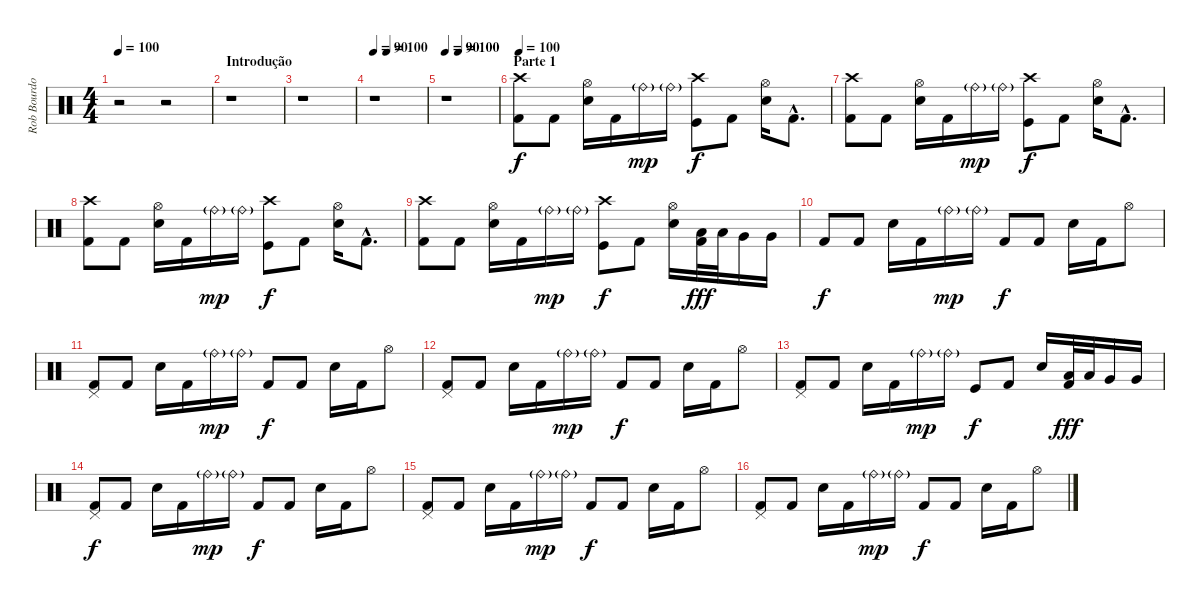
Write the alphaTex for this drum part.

\track ("Rob Bourdon" "Rob Bourdo") {instrument percussion}
\staff {score}
\articulation defaults
\ts (4 4)
\tempo 100
\clef neutral
\ks c
r.2{dy f} r.2 |
\section ("" "Introdução")
r.1 |
r.1 |
\tempo 90
\tempo (100 0.25)
r.1 |
\tempo 90
\tempo (100 0.25)
r.1 |
\section ("" "Parte 1")
\tempo 100
("Kick (hit) 2" "Crash high (hit)").8 "Kick (hit) 2".8 ("Snare (hit) 2" "Hi-Hat (open)").16 "Kick (hit) 2".16 "Ride (bell)"{g}.16{dy mp} "Ride (bell)"{g}.16 ("Kick (hit)" "Crash high (hit)").8{dy f} "Kick (hit) 2".8 ("Snare (hit) 2" "Hi-Hat (open)").16 "Kick (hit) 2"{hac}.8{d} |
("Kick (hit) 2" "Crash high (hit)").8 "Kick (hit) 2".8 ("Snare (hit) 2" "Hi-Hat (open)").16 "Kick (hit) 2".16 "Ride (bell)"{g}.16{dy mp} "Ride (bell)"{g}.16 ("Kick (hit)" "Crash high (hit)").8{dy f} "Kick (hit) 2".8 ("Snare (hit) 2" "Hi-Hat (open)").16 "Kick (hit) 2"{hac}.8{d} |
("Kick (hit) 2" "Crash high (hit)").8 "Kick (hit) 2".8 ("Snare (hit) 2" "Hi-Hat (open)").16 "Kick (hit) 2".16 "Ride (bell)"{g}.16{dy mp} "Ride (bell)"{g}.16 ("Kick (hit)" "Crash high (hit)").8{dy f} "Kick (hit) 2".8 ("Snare (hit) 2" "Hi-Hat (open)").16 "Kick (hit) 2"{hac}.8{d} |
("Kick (hit) 2" "Crash high (hit)").8 "Kick (hit) 2".8 ("Snare (hit) 2" "Hi-Hat (open)").16 "Kick (hit) 2".16 "Ride (bell)"{g}.16{dy mp} "Ride (bell)"{g}.16 ("Kick (hit)" "Crash high (hit)").8{dy f} "Kick (hit) 2".8 ("Snare (hit) 2" "Hi-Hat (open)").16 ("Kick (hit) 2" "Low Tom (hit)").32{dy fff} "Low Tom (hit)".32 "Very Low Tom (hit)".16 "Very Low Tom (hit)".16 |
"Kick (hit) 2".8{dy f} "Kick (hit) 2".8 "Snare (hit) 2".16 "Kick (hit) 2".16 "Ride (bell)"{g}.16{dy mp} "Ride (bell)"{g}.16 "Kick (hit) 2".8{dy f} "Kick (hit) 2".8 "Snare (hit) 2".16 "Kick (hit) 2".16 "Hi-Hat (open)".8 |
("Kick (hit) 2" "Pedal Hi-Hat (hit)").8 "Kick (hit) 2".8 "Snare (hit) 2".16 "Kick (hit) 2".16 "Ride (bell)"{g}.16{dy mp} "Ride (bell)"{g}.16 "Kick (hit) 2".8{dy f} "Kick (hit) 2".8 "Snare (hit) 2".16 "Kick (hit) 2".16 "Hi-Hat (open)".8 |
("Kick (hit) 2" "Pedal Hi-Hat (hit)").8 "Kick (hit) 2".8 "Snare (hit) 2".16 "Kick (hit) 2".16 "Ride (bell)"{g}.16{dy mp} "Ride (bell)"{g}.16 "Kick (hit) 2".8{dy f} "Kick (hit) 2".8 "Snare (hit) 2".16 "Kick (hit) 2".16 "Hi-Hat (open)".8 |
("Kick (hit) 2" "Pedal Hi-Hat (hit)").8 "Kick (hit) 2".8 "Snare (hit) 2".16 "Kick (hit) 2".16 "Ride (bell)"{g}.16{dy mp} "Ride (bell)"{g}.16 "Kick (hit)".8{dy f} "Kick (hit) 2".8 "Snare (hit) 2".16 ("Kick (hit) 2" "Low Tom (hit)").32{dy fff} "Low Tom (hit)".32 "Very Low Tom (hit)".16 "Very Low Tom (hit)".16 |
("Kick (hit) 2" "Pedal Hi-Hat (hit)").8{dy f} "Kick (hit) 2".8 "Snare (hit) 2".16 "Kick (hit) 2".16 "Ride (bell)"{g}.16{dy mp} "Ride (bell)"{g}.16 "Kick (hit) 2".8{dy f} "Kick (hit) 2".8 "Snare (hit) 2".16 "Kick (hit) 2".16 "Hi-Hat (open)".8 |
("Kick (hit) 2" "Pedal Hi-Hat (hit)").8 "Kick (hit) 2".8 "Snare (hit) 2".16 "Kick (hit) 2".16 "Ride (bell)"{g}.16{dy mp} "Ride (bell)"{g}.16 "Kick (hit) 2".8{dy f} "Kick (hit) 2".8 "Snare (hit) 2".16 "Kick (hit) 2".16 "Hi-Hat (open)".8 |
("Kick (hit) 2" "Pedal Hi-Hat (hit)").8 "Kick (hit) 2".8 "Snare (hit) 2".16 "Kick (hit) 2".16 "Ride (bell)"{g}.16{dy mp} "Ride (bell)"{g}.16 "Kick (hit) 2".8{dy f} "Kick (hit) 2".8 "Snare (hit) 2".16 "Kick (hit) 2".16 "Hi-Hat (open)".8
